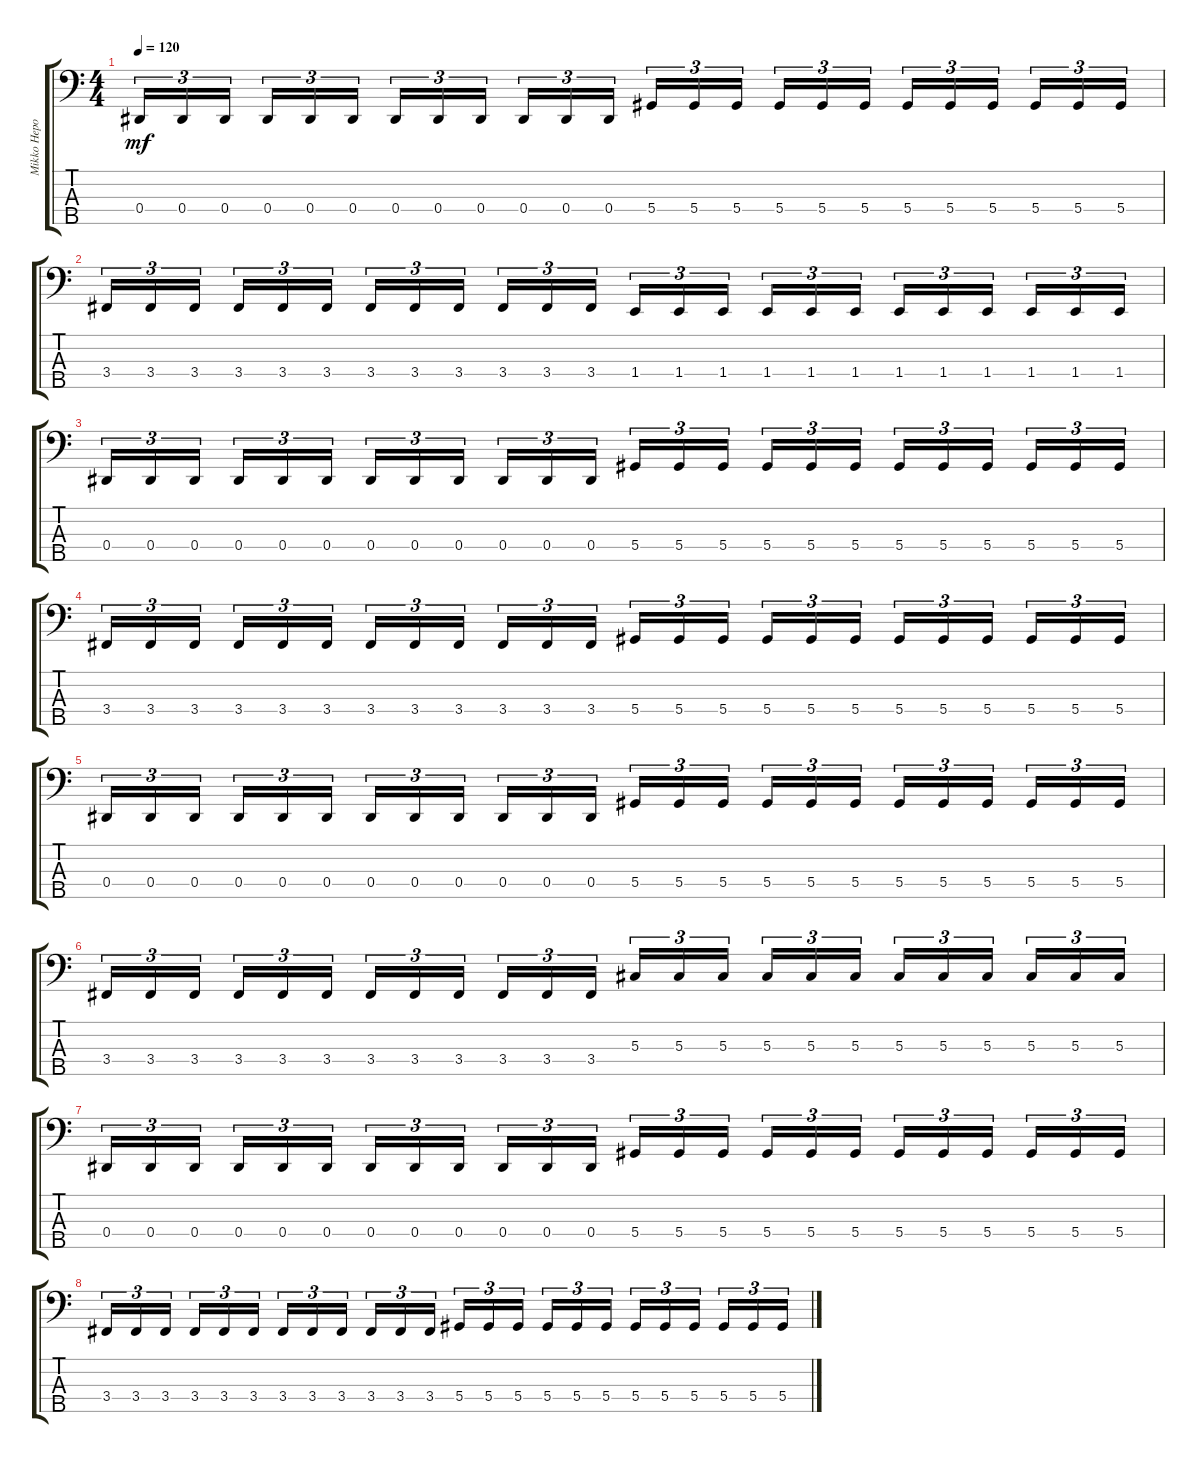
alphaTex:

\track ("Mikko Hepo-Oja (bass)" "Mikko Hepo") {instrument electricbasspick}
\staff {score tabs}
\tuning (Gb2 Db2 Ab1 Eb1 Bb0) {hide}
\ts (4 4)
\tempo 120
\clef f4
\ks c
0.4.16{tu (3 2) dy mf} 0.4.16{tu (3 2)} 0.4.16{tu (3 2)} 0.4.16{tu (3 2)} 0.4.16{tu (3 2)} 0.4.16{tu (3 2)} 0.4.16{tu (3 2)} 0.4.16{tu (3 2)} 0.4.16{tu (3 2)} 0.4.16{tu (3 2)} 0.4.16{tu (3 2)} 0.4.16{tu (3 2)} 5.4.16{tu (3 2)} 5.4.16{tu (3 2)} 5.4.16{tu (3 2)} 5.4.16{tu (3 2)} 5.4.16{tu (3 2)} 5.4.16{tu (3 2)} 5.4.16{tu (3 2)} 5.4.16{tu (3 2)} 5.4.16{tu (3 2)} 5.4.16{tu (3 2)} 5.4.16{tu (3 2)} 5.4.16{tu (3 2)} |
3.4.16{tu (3 2)} 3.4.16{tu (3 2)} 3.4.16{tu (3 2)} 3.4.16{tu (3 2)} 3.4.16{tu (3 2)} 3.4.16{tu (3 2)} 3.4.16{tu (3 2)} 3.4.16{tu (3 2)} 3.4.16{tu (3 2)} 3.4.16{tu (3 2)} 3.4.16{tu (3 2)} 3.4.16{tu (3 2)} 1.4.16{tu (3 2)} 1.4.16{tu (3 2)} 1.4.16{tu (3 2)} 1.4.16{tu (3 2)} 1.4.16{tu (3 2)} 1.4.16{tu (3 2)} 1.4.16{tu (3 2)} 1.4.16{tu (3 2)} 1.4.16{tu (3 2)} 1.4.16{tu (3 2)} 1.4.16{tu (3 2)} 1.4.16{tu (3 2)} |
0.4.16{tu (3 2)} 0.4.16{tu (3 2)} 0.4.16{tu (3 2)} 0.4.16{tu (3 2)} 0.4.16{tu (3 2)} 0.4.16{tu (3 2)} 0.4.16{tu (3 2)} 0.4.16{tu (3 2)} 0.4.16{tu (3 2)} 0.4.16{tu (3 2)} 0.4.16{tu (3 2)} 0.4.16{tu (3 2)} 5.4.16{tu (3 2)} 5.4.16{tu (3 2)} 5.4.16{tu (3 2)} 5.4.16{tu (3 2)} 5.4.16{tu (3 2)} 5.4.16{tu (3 2)} 5.4.16{tu (3 2)} 5.4.16{tu (3 2)} 5.4.16{tu (3 2)} 5.4.16{tu (3 2)} 5.4.16{tu (3 2)} 5.4.16{tu (3 2)} |
3.4.16{tu (3 2)} 3.4.16{tu (3 2)} 3.4.16{tu (3 2)} 3.4.16{tu (3 2)} 3.4.16{tu (3 2)} 3.4.16{tu (3 2)} 3.4.16{tu (3 2)} 3.4.16{tu (3 2)} 3.4.16{tu (3 2)} 3.4.16{tu (3 2)} 3.4.16{tu (3 2)} 3.4.16{tu (3 2)} 5.4.16{tu (3 2)} 5.4.16{tu (3 2)} 5.4.16{tu (3 2)} 5.4.16{tu (3 2)} 5.4.16{tu (3 2)} 5.4.16{tu (3 2)} 5.4.16{tu (3 2)} 5.4.16{tu (3 2)} 5.4.16{tu (3 2)} 5.4.16{tu (3 2)} 5.4.16{tu (3 2)} 5.4.16{tu (3 2)} |
0.4.16{tu (3 2)} 0.4.16{tu (3 2)} 0.4.16{tu (3 2)} 0.4.16{tu (3 2)} 0.4.16{tu (3 2)} 0.4.16{tu (3 2)} 0.4.16{tu (3 2)} 0.4.16{tu (3 2)} 0.4.16{tu (3 2)} 0.4.16{tu (3 2)} 0.4.16{tu (3 2)} 0.4.16{tu (3 2)} 5.4.16{tu (3 2)} 5.4.16{tu (3 2)} 5.4.16{tu (3 2)} 5.4.16{tu (3 2)} 5.4.16{tu (3 2)} 5.4.16{tu (3 2)} 5.4.16{tu (3 2)} 5.4.16{tu (3 2)} 5.4.16{tu (3 2)} 5.4.16{tu (3 2)} 5.4.16{tu (3 2)} 5.4.16{tu (3 2)} |
3.4.16{tu (3 2)} 3.4.16{tu (3 2)} 3.4.16{tu (3 2)} 3.4.16{tu (3 2)} 3.4.16{tu (3 2)} 3.4.16{tu (3 2)} 3.4.16{tu (3 2)} 3.4.16{tu (3 2)} 3.4.16{tu (3 2)} 3.4.16{tu (3 2)} 3.4.16{tu (3 2)} 3.4.16{tu (3 2)} 5.3.16{tu (3 2)} 5.3.16{tu (3 2)} 5.3.16{tu (3 2)} 5.3.16{tu (3 2)} 5.3.16{tu (3 2)} 5.3.16{tu (3 2)} 5.3.16{tu (3 2)} 5.3.16{tu (3 2)} 5.3.16{tu (3 2)} 5.3.16{tu (3 2)} 5.3.16{tu (3 2)} 5.3.16{tu (3 2)} |
0.4.16{tu (3 2)} 0.4.16{tu (3 2)} 0.4.16{tu (3 2)} 0.4.16{tu (3 2)} 0.4.16{tu (3 2)} 0.4.16{tu (3 2)} 0.4.16{tu (3 2)} 0.4.16{tu (3 2)} 0.4.16{tu (3 2)} 0.4.16{tu (3 2)} 0.4.16{tu (3 2)} 0.4.16{tu (3 2)} 5.4.16{tu (3 2)} 5.4.16{tu (3 2)} 5.4.16{tu (3 2)} 5.4.16{tu (3 2)} 5.4.16{tu (3 2)} 5.4.16{tu (3 2)} 5.4.16{tu (3 2)} 5.4.16{tu (3 2)} 5.4.16{tu (3 2)} 5.4.16{tu (3 2)} 5.4.16{tu (3 2)} 5.4.16{tu (3 2)} |
3.4.16{tu (3 2)} 3.4.16{tu (3 2)} 3.4.16{tu (3 2)} 3.4.16{tu (3 2)} 3.4.16{tu (3 2)} 3.4.16{tu (3 2)} 3.4.16{tu (3 2)} 3.4.16{tu (3 2)} 3.4.16{tu (3 2)} 3.4.16{tu (3 2)} 3.4.16{tu (3 2)} 3.4.16{tu (3 2)} 5.4.16{tu (3 2)} 5.4.16{tu (3 2)} 5.4.16{tu (3 2)} 5.4.16{tu (3 2)} 5.4.16{tu (3 2)} 5.4.16{tu (3 2)} 5.4.16{tu (3 2)} 5.4.16{tu (3 2)} 5.4.16{tu (3 2)} 5.4.16{tu (3 2)} 5.4.16{tu (3 2)} 5.4.16{tu (3 2)}
